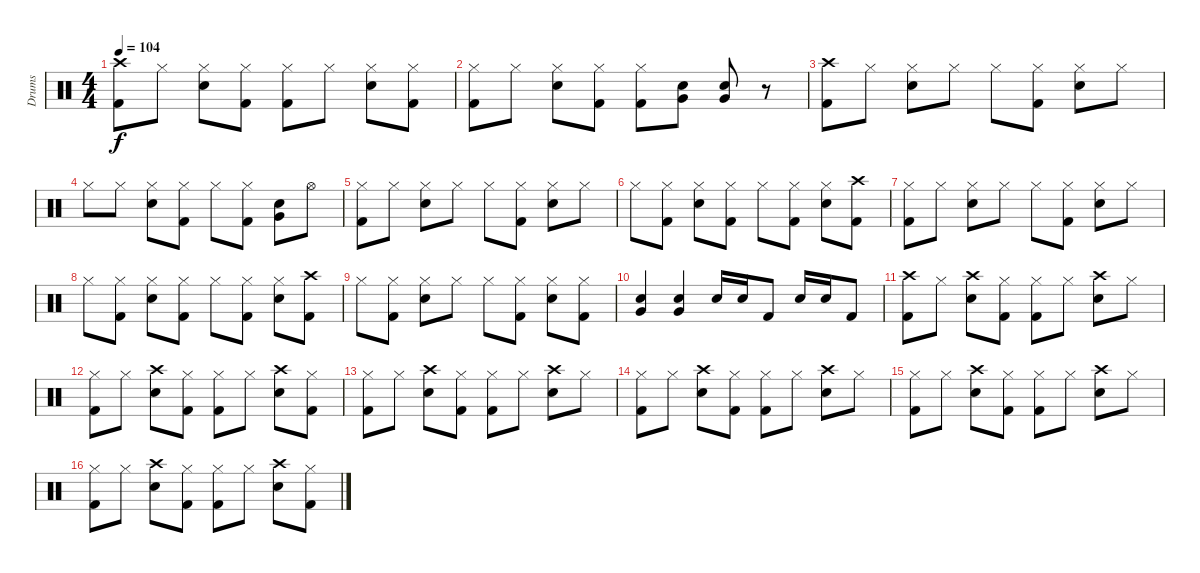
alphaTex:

\track ("Drums" "Drums") {instrument percussion}
\staff {score}
\articulation defaults
\ts (4 4)
\tempo 104
\clef neutral
\ks c
("Crash high (hit)" "Kick (hit) 2").8{dy f} "Hi-Hat (closed)".8 ("Hi-Hat (closed)" "Electric Snare (hit)").8 ("Hi-Hat (closed)" "Kick (hit) 2").8 ("Hi-Hat (closed)" "Kick (hit) 2").8 "Hi-Hat (closed)".8 ("Hi-Hat (closed)" "Electric Snare (hit)").8 ("Hi-Hat (closed)" "Kick (hit) 2").8 |
("Hi-Hat (closed)" "Kick (hit) 2").8 "Hi-Hat (closed)".8 ("Hi-Hat (closed)" "Electric Snare (hit)").8 ("Hi-Hat (closed)" "Kick (hit) 2").8 ("Hi-Hat (closed)" "Kick (hit) 2").8 ("Electric Snare (hit)" "Very Low Tom (hit)").8 ("Electric Snare (hit)" "Very Low Tom (hit)").8 r.8 |
("Crash high (hit)" "Kick (hit) 2").8 "Hi-Hat (closed)".8 ("Hi-Hat (closed)" "Electric Snare (hit)").8 "Hi-Hat (closed)".8 "Hi-Hat (closed)".8 ("Hi-Hat (closed)" "Kick (hit) 2").8 ("Hi-Hat (closed)" "Electric Snare (hit)").8 "Hi-Hat (closed)".8 |
"Hi-Hat (closed)".8 "Hi-Hat (closed)".8 ("Hi-Hat (closed)" "Electric Snare (hit)").8 ("Hi-Hat (closed)" "Kick (hit) 2").8 "Hi-Hat (closed)".8 ("Hi-Hat (closed)" "Kick (hit) 2").8 ("Electric Snare (hit)" "Very Low Tom (hit)").8 "Hi-Hat (open)".8 |
("Hi-Hat (closed)" "Kick (hit) 2").8 "Hi-Hat (closed)".8 ("Hi-Hat (closed)" "Electric Snare (hit)").8 "Hi-Hat (closed)".8 "Hi-Hat (closed)".8 ("Hi-Hat (closed)" "Kick (hit) 2").8 ("Hi-Hat (closed)" "Electric Snare (hit)").8 "Hi-Hat (closed)".8 |
"Hi-Hat (closed)".8 ("Hi-Hat (closed)" "Kick (hit) 2").8 ("Hi-Hat (closed)" "Electric Snare (hit)").8 ("Hi-Hat (closed)" "Kick (hit) 2").8 "Hi-Hat (closed)".8 ("Hi-Hat (closed)" "Kick (hit) 2").8 ("Hi-Hat (closed)" "Electric Snare (hit)").8 ("Crash high (hit)" "Kick (hit) 2").8 |
("Hi-Hat (closed)" "Kick (hit) 2").8 "Hi-Hat (closed)".8 ("Hi-Hat (closed)" "Electric Snare (hit)").8 "Hi-Hat (closed)".8 "Hi-Hat (closed)".8 ("Hi-Hat (closed)" "Kick (hit) 2").8 ("Hi-Hat (closed)" "Electric Snare (hit)").8 "Hi-Hat (closed)".8 |
"Hi-Hat (closed)".8 ("Hi-Hat (closed)" "Kick (hit) 2").8 ("Hi-Hat (closed)" "Electric Snare (hit)").8 ("Hi-Hat (closed)" "Kick (hit) 2").8 "Hi-Hat (closed)".8 ("Hi-Hat (closed)" "Kick (hit) 2").8 ("Hi-Hat (closed)" "Electric Snare (hit)").8 ("Crash high (hit)" "Kick (hit) 2").8 |
"Hi-Hat (closed)".8 ("Hi-Hat (closed)" "Kick (hit) 2").8 ("Hi-Hat (closed)" "Electric Snare (hit)").8 "Hi-Hat (closed)".8 "Hi-Hat (closed)".8 ("Hi-Hat (closed)" "Kick (hit) 2").8 ("Hi-Hat (closed)" "Electric Snare (hit)").8 ("Hi-Hat (closed)" "Kick (hit) 2").8 |
("Electric Snare (hit)" "Very Low Tom (hit)").4 ("Electric Snare (hit)" "Very Low Tom (hit)").4 "Electric Snare (hit)".16 "Electric Snare (hit)".16 "Kick (hit) 2".8 "Electric Snare (hit)".16 "Electric Snare (hit)".16 "Kick (hit) 2".8 |
("Crash high (hit)" "Kick (hit) 2").8 "Hi-Hat (closed)".8 ("Crash high (hit)" "Electric Snare (hit)").8 ("Hi-Hat (closed)" "Kick (hit) 2").8 ("Hi-Hat (closed)" "Kick (hit) 2").8 "Hi-Hat (closed)".8 ("Crash high (hit)" "Electric Snare (hit)").8 "Hi-Hat (closed)".8 |
("Hi-Hat (closed)" "Kick (hit) 2").8 "Hi-Hat (closed)".8 ("Crash high (hit)" "Electric Snare (hit)").8 ("Hi-Hat (closed)" "Kick (hit) 2").8 ("Hi-Hat (closed)" "Kick (hit) 2").8 "Hi-Hat (closed)".8 ("Crash high (hit)" "Electric Snare (hit)").8 ("Hi-Hat (closed)" "Kick (hit) 2").8 |
("Hi-Hat (closed)" "Kick (hit) 2").8 "Hi-Hat (closed)".8 ("Crash high (hit)" "Electric Snare (hit)").8 ("Hi-Hat (closed)" "Kick (hit) 2").8 ("Hi-Hat (closed)" "Kick (hit) 2").8 "Hi-Hat (closed)".8 ("Crash high (hit)" "Electric Snare (hit)").8 "Hi-Hat (closed)".8 |
("Hi-Hat (closed)" "Kick (hit) 2").8 "Hi-Hat (closed)".8 ("Crash high (hit)" "Electric Snare (hit)").8 ("Hi-Hat (closed)" "Kick (hit) 2").8 ("Hi-Hat (closed)" "Kick (hit) 2").8 "Hi-Hat (closed)".8 ("Crash high (hit)" "Electric Snare (hit)").8 "Hi-Hat (closed)".8 |
("Hi-Hat (closed)" "Kick (hit) 2").8 "Hi-Hat (closed)".8 ("Crash high (hit)" "Electric Snare (hit)").8 ("Hi-Hat (closed)" "Kick (hit) 2").8 ("Hi-Hat (closed)" "Kick (hit) 2").8 "Hi-Hat (closed)".8 ("Crash high (hit)" "Electric Snare (hit)").8 "Hi-Hat (closed)".8 |
("Hi-Hat (closed)" "Kick (hit) 2").8 "Hi-Hat (closed)".8 ("Crash high (hit)" "Electric Snare (hit)").8 ("Hi-Hat (closed)" "Kick (hit) 2").8 ("Hi-Hat (closed)" "Kick (hit) 2").8 "Hi-Hat (closed)".8 ("Crash high (hit)" "Electric Snare (hit)").8 ("Hi-Hat (closed)" "Kick (hit) 2").8
